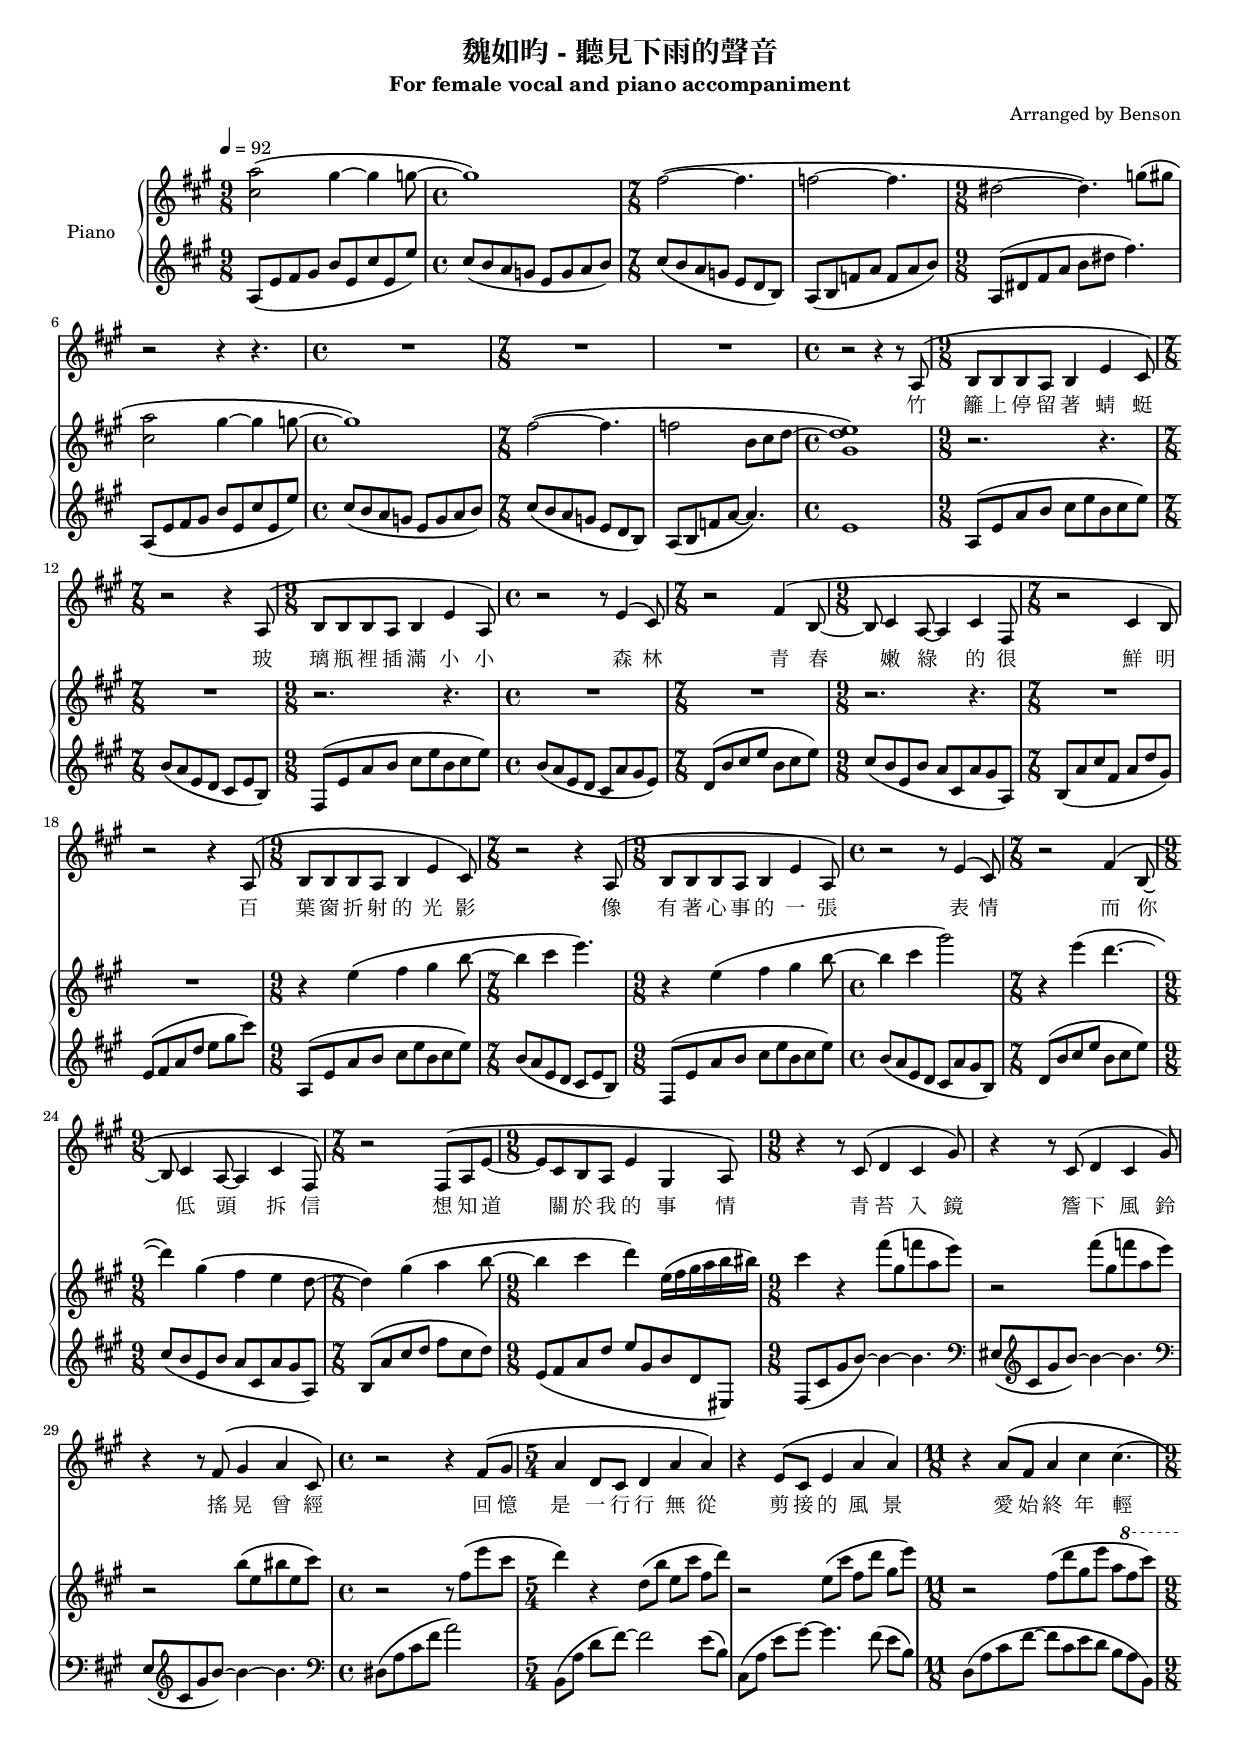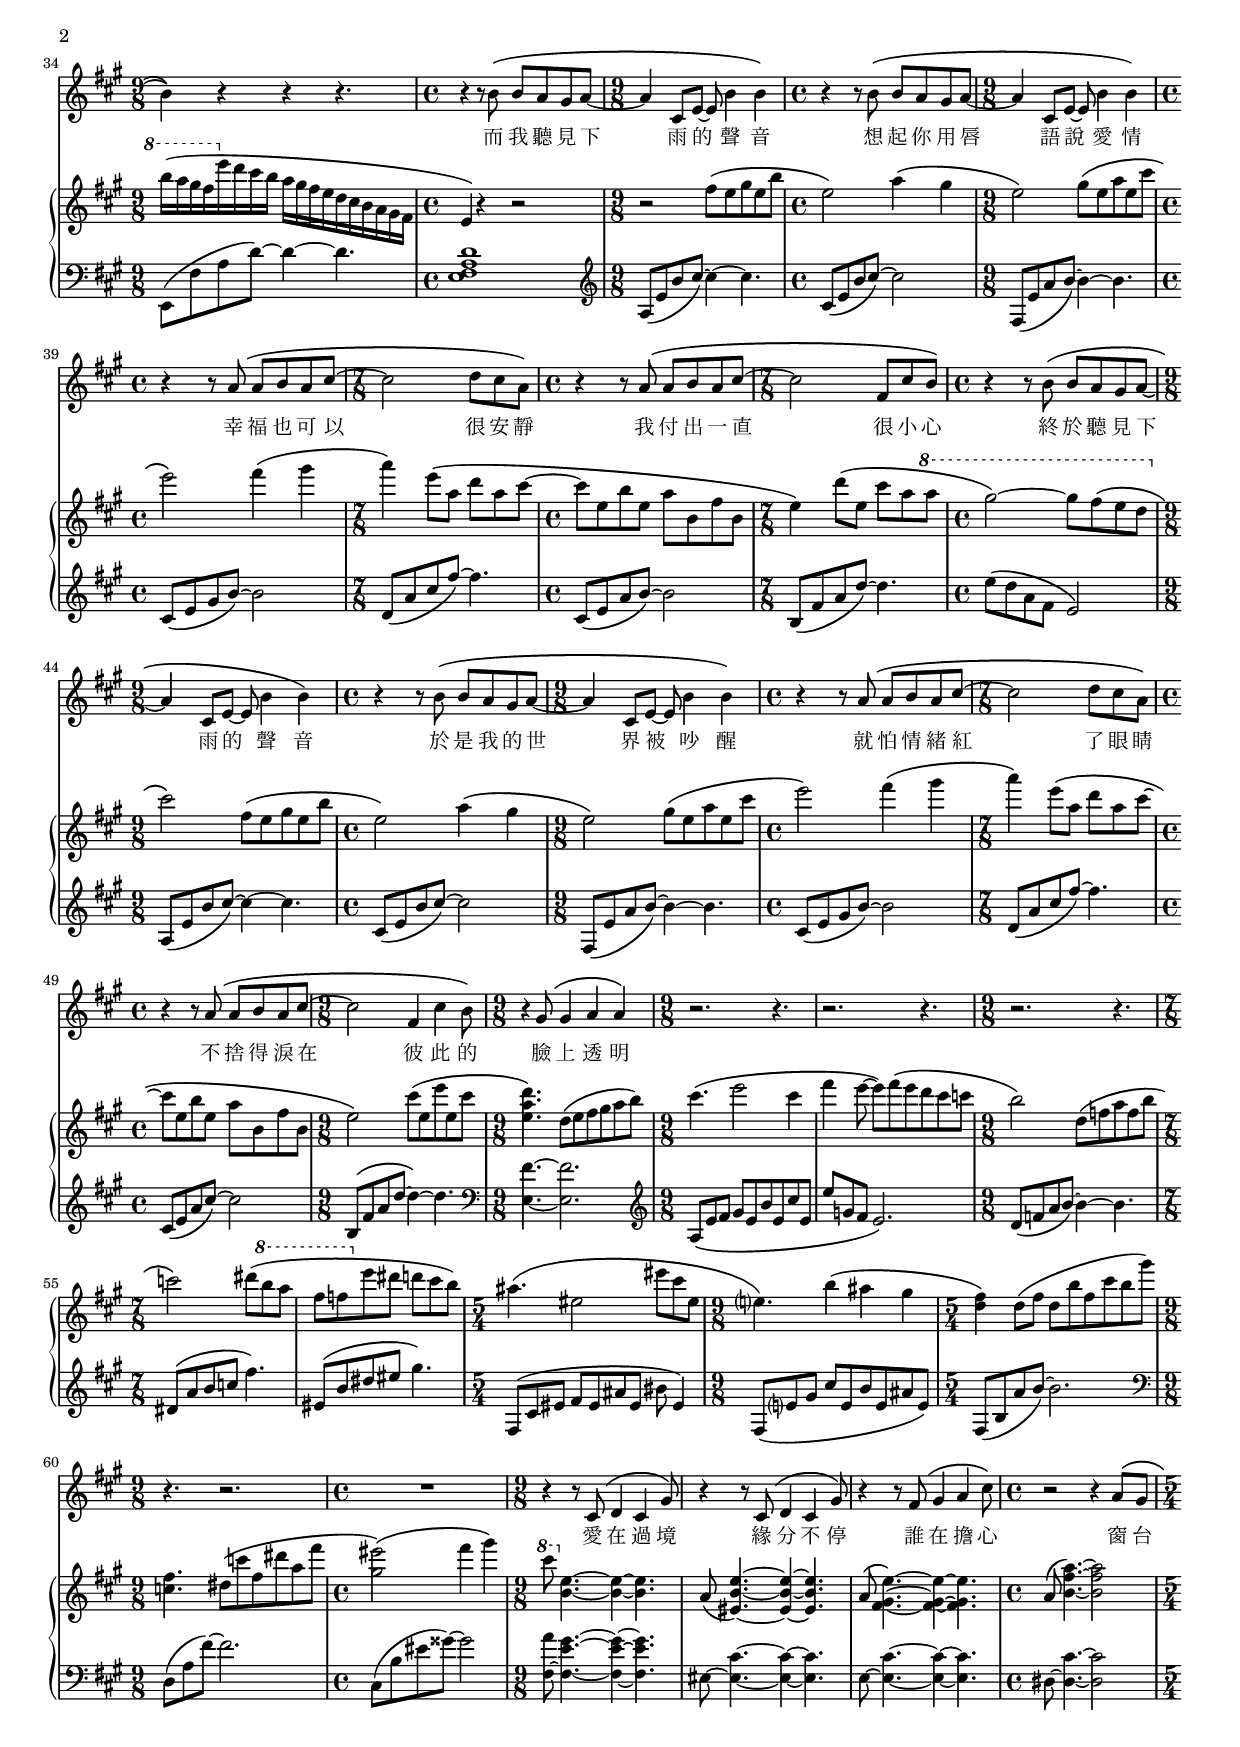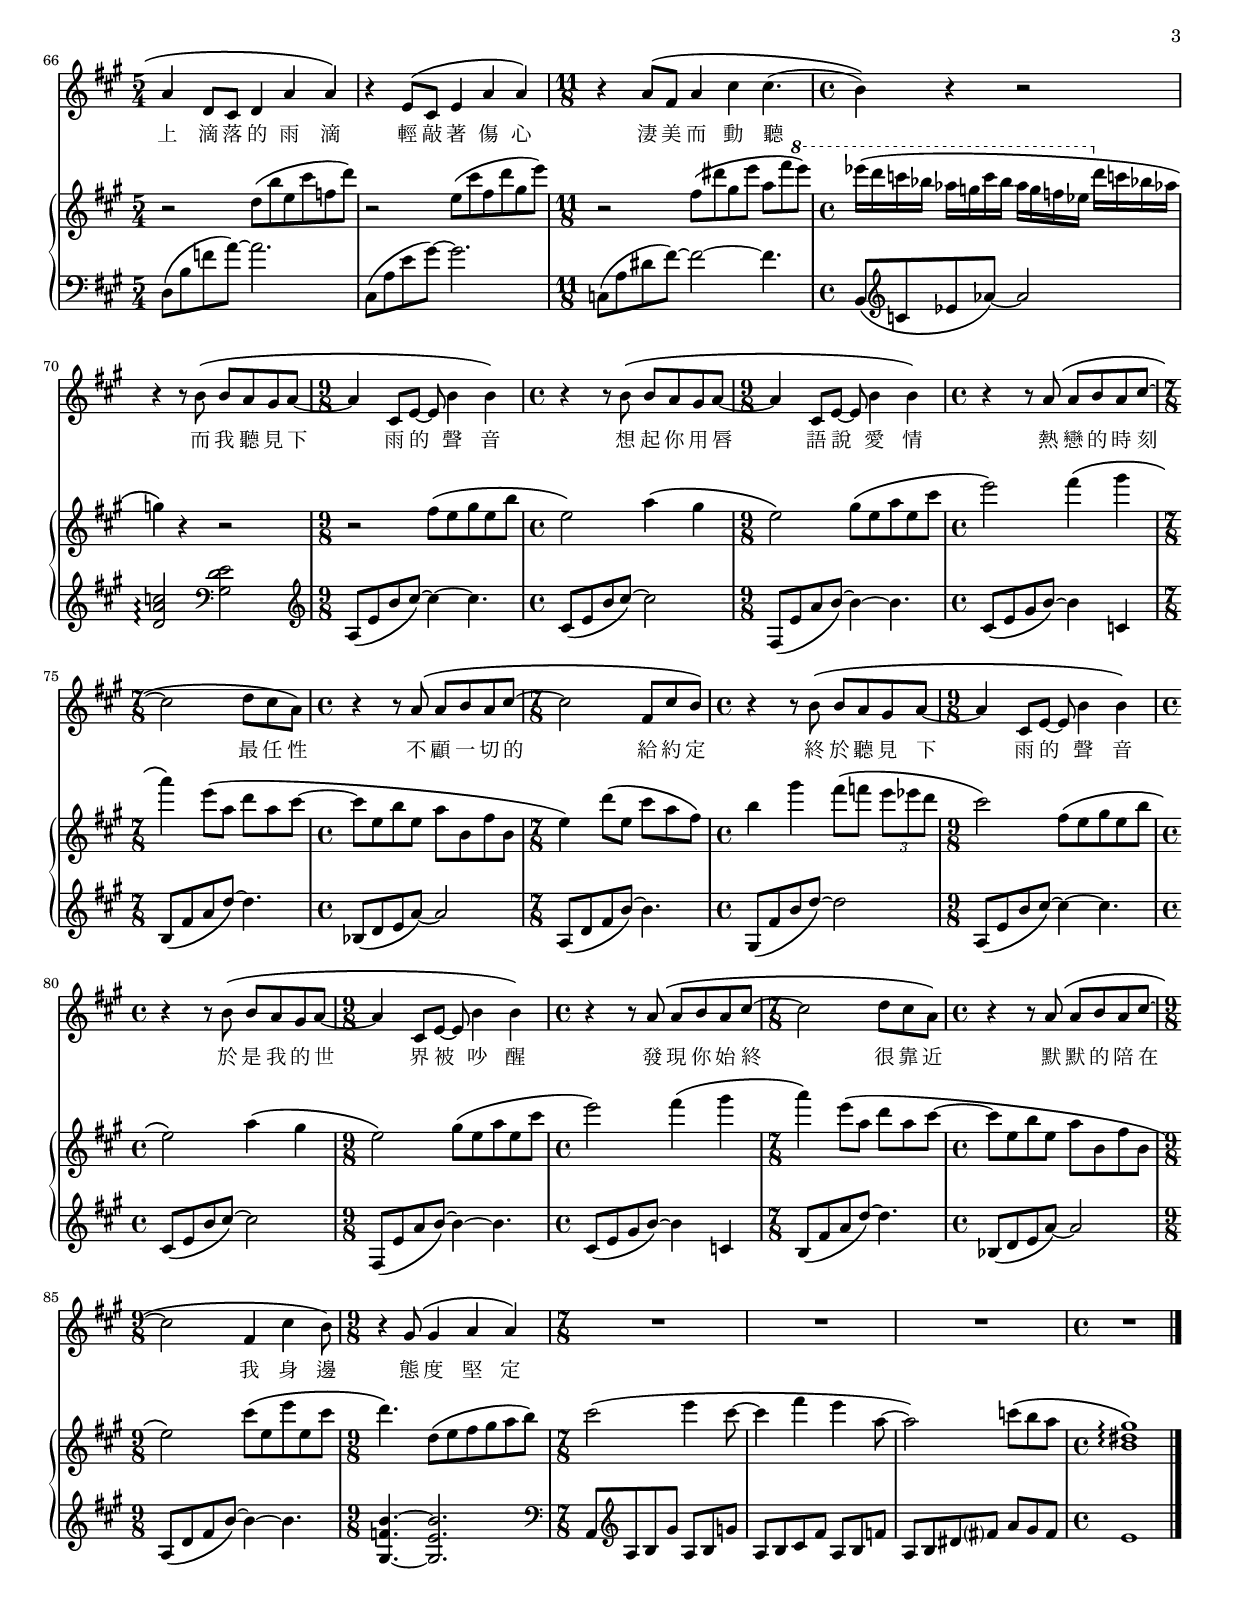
\version "2.18.2"
\include "articulate.ly"
#(set-global-staff-size 16)

%%%%%%%%%%%%%%%%%%%%%%%%%%%%%%%%%%%%%%%%%%%%%%%%%%%%%%%%%%%%%%%%%%%%%%%%%%%%%%%%%%%%%%%%%%
%%  http://lsr.di.unimi.it/LSR/Item?id=445

%LSR by Jay Anderson.
%modyfied by Simon Albrecht on March 2014.
%=> http://lilypond.1069038.n5.nabble.com/LSR-445-error-td160662.html

#(define (octave-up m t)
 (let* ((octave (1- t))
      (new-note (ly:music-deep-copy m))
      (new-pitch (ly:make-pitch
        octave
        (ly:pitch-notename (ly:music-property m 'pitch))
        (ly:pitch-alteration (ly:music-property m 'pitch)))))
  (set! (ly:music-property new-note 'pitch) new-pitch)
  new-note))

#(define (octavize-chord elements t)
 (cond ((null? elements) elements)
     ((eq? (ly:music-property (car elements) 'name) 'NoteEvent)
       (cons (car elements)
             (cons (octave-up (car elements) t)
                   (octavize-chord (cdr elements) t))))
     (else (cons (car elements) (octavize-chord (cdr elements ) t)))))

#(define (octavize music t)
 (if (eq? (ly:music-property music 'name) 'EventChord)
       (ly:music-set-property! music 'elements (octavize-chord
(ly:music-property music 'elements) t)))
 music)

makeOctaves = #(define-music-function (parser location arg mus) (integer? ly:music?)
 (music-map (lambda (x) (octavize x arg)) (event-chord-wrap! mus)))
%%%%%%%%%%%%%%%%%%%%%%%%%%%%%%%%%%%%%%%%%%%%%%%%%%%%%%%%%%%%%%%%%%%%%%%%%%%%%%%%%%%%%%%%%%

cr = \change Staff = "right"
cl = \change Staff = "left"
rhMark = \markup { 
  \path #0.1 #'((moveto -1 0)(rlineto 0 -1.5)(rlineto 0.5 0))
}

\header {
  title = "魏如昀 - 聽見下雨的聲音"
  subtitle = "For female vocal and piano accompaniment"
  arranger = "Arranged by Benson"
}

meter-nine-four-plus-five = \overrideTimeSignatureSettings
        9/8        % timeSignatureFraction
        1/8        % baseMomentFraction
        #'(4 5)    % beatStructure
        #'()       % beamExceptions
meter-nine-three-plus-six = \overrideTimeSignatureSettings
        9/8        % timeSignatureFraction
        1/8        % baseMomentFraction
        #'(3 6)    % beatStructure
        #'()       % beamExceptions
meter-seven-four-plus-three = \overrideTimeSignatureSettings
        7/8        % timeSignatureFraction
        1/8        % baseMomentFraction
        #'(4 3)    % beatStructure
        #'()       % beamExceptions
meter-eleven-four-plus-three = \overrideTimeSignatureSettings
        11/8        % timeSignatureFraction
        1/8        % baseMomentFraction
        #'(4 4 3)    % beatStructure
        #'()       % beamExceptions
meter-five-episode = \overrideTimeSignatureSettings
        10/8        % timeSignatureFraction
        1/8        % baseMomentFraction
        #'(3 4 3)    % beatStructure
        #'()       % beamExceptions
meter-five-two-plus-three = \overrideTimeSignatureSettings
        5/4        % timeSignatureFraction
        1/4        % baseMomentFraction
        #'(2 3)    % beatStructure
        #'()       % beamExceptions

melody-intro = \relative c {
  \time 9/8
  r2 r4 r4.
  \time 4/4
  R1
  \time 7/8
  R2..
  R2..
  \time 9/8
  r2 r4 r4.

  r2 r4 r4.
  \time 4/4
  R1
  \time 7/8
  R2..
  R2..
}

melody-verse-one = \relative c' {
  \time 4/4
	r2 r4 r8
	a8\(
	\time 9/8
  % \time #'(4 2 3) 9/8
	b8 b b a b4 e cis8\)
	\time 7/8
	r2 r4 a8\(
	\time 9/8
	b8 b b a b4 e a,8\)
	\time 4/4
	r2 r8 e'4\( cis8\)
	\time 7/8
	r2 fis4\( b,8~
	\time 9/8
	b8 cis4 a8~ a4 cis fis,8
	\time 7/8
	r2 cis'4 b8\)

	r2 r4 a8\(
	\time 9/8
	b8 b b a b4 e cis8\)
	\time 7/8
	r2 r4 a8\(
	\time 9/8
	b8 b b a b4 e a,8\)
	\time 4/4
	r2 r8 e'4\( cis8\)
	\time 7/8
	r2 fis4\( b,8~
	\time 9/8
	b8 cis4 a8~ a4 cis fis,8\)
	\time 7/8
	r2 fis8\( a e'~
	\time 9/8
	e8 cis b a e'4 gis, a8\)
}

melody-bridge-two = \relative c' {
	\time 9/8
	r4 r8 cis\( d4 cis gis'8\)
	r4 r8 cis,\( d4 cis gis'8\)
	r4 r8 fis\( gis4 a cis8\)
	\time 4/4
	r2 r4 a8\( gis
	\time 5/4
	a4 d,8 cis d4 a' a\)
	r4 e8\( cis e4 a a\)
  \time 11/8
	r4 a8\( fis a4 cis cis4.(
	\time 4/4
	b4)\)  r4 r2
}

melody-bridge-one = \relative c' {
	\time 9/8
	r4 r8 cis\( d4 cis gis'8\)
	r4 r8 cis,\( d4 cis gis'8\)
	r4 r8 fis\( gis4 a cis,8\)
	\time 4/4
	r2 r4 fis8\( gis
	\time 5/4
	a4 d,8 cis d4 a' a\)
	r4 e8\( cis e4 a a\)
	\time 11/8
	r4 a8\( fis a4 cis cis4.(
	\time 9/8
	b4)\)  r4 r4 r4.
	\time 4/4
}

melody-chorus-one = \relative c'' {
	r4 r8 b\( b a gis a~
	\time 9/8
	a4 cis,8 e~ e b'4 b\)
	\time 4/4
	r4 r8 b\( b a gis a~
	\time 9/8
	a4 cis,8 e~ e b'4 b\)
	\time 4/4
	r4 r8 a\( a b a cis~
	\time 7/8
	cis2 d8 cis a\)
	\time 4/4
	r4 r8 a\( a b a cis~
	\time 7/8
	cis2 fis,8 cis' b\)
	\time 4/4
	r4 r8 b\( b a gis a~
	\time 9/8
	a4 cis,8 e~ e b'4 b\)
	\time 4/4
	r4 r8 b\( b a gis a~
	\time 9/8
	a4 cis,8 e~ e b'4 b\)
	\time 4/4
	r4 r8 a\( a b a cis~
	\time 7/8
	cis2 d8 cis a\)
	\time 4/4
	r4 r8 a\( a b a cis~
	\time 9/8
	cis2 fis,4 cis' b8\)
	r4 gis8\( gis4 a a\)
}

melody-episode = \relative c' {
  \time 9/8
  \repeat unfold 3 {
    r2. r4.
  }
  \time 7/8
  \repeat unfold 2 {
    r2 r4.
  }
  \time 5/4
  r4. r2 r4.
  \time 9/8
  r4. r2.
  \time 5/4
  r4. r2 r4.
  \time 9/8
  r4. r2.
  \time 4/4
  R1
}

melody-outro = \relative c {
  \time 7/8
  R2..
  R2..
  R2..
  \time 4/4
  R1
}

melody = \relative c' {
  \phrasingSlurUp
  \meter-nine-four-plus-five
  \meter-seven-four-plus-three
  \meter-eleven-four-plus-three
	\key a \major
	\time 7/8
  \tempo 4 = 92
  \melody-intro
  \melody-verse-one
  \melody-bridge-one
  \melody-chorus-one
  \melody-episode
  \melody-bridge-two
  \melody-chorus-one
  \melody-outro
  \bar "|."
}

upper-intro = \relative c''' {
  \time 9/8
  <a cis,>2\( gis4~ gis g8~ 
  \time 4/4
  g1\)
  \time 7/8
  fis2~\( fis4.
  f2~ f4.
  \time 9/8
  dis2~ dis4.\) g8\( gis

  <a cis,>2 gis4~ gis g8~ 
  \time 4/4
  g1\)
  \time 7/8
  fis2~\( fis4.
  f2 b,8 cis d~
  \time 4/4
  <e d gis,>1\)
}

lower-intro = \relative c' {
  \clef treble
  \time 9/8
  a8\( e' fis gis b e, cis' e, e'\)
  \time 4/4
  cis8\( b a g e g a b\)
  \time 7/8
  cis8\( b a g e d b\)
  a8\( b f' a f a b\)
  \time 9/8
  a,8\( dis fis a b dis fis4.\)

  a,,8\( e' fis gis b e, cis' e, e'\)
  \time 4/4
  cis8\( b a g e g a b\)
  \time 7/8
  cis8\( b a g e d b\)
  a8\( b f' a~ a4.\)
  \time 4/4
  e1
}

upper-verse-one = \relative c' {
  \time 9/8
  r2. r4.
  \time 7/8
  R2..
  \time 9/8
  r2. r4.
  \time 4/4
  R1
  \time 7/8
  R2..
  \time 9/8
  r2. r4.
  \time 7/8
  R2..
  R2..
}

upper-verse-one-b = \relative c'' {
  \time 9/8
  r4 e\( fis gis b8~
  \time 7/8
  b4 cis e4.\)
  \time 9/8
  r4 e,\( fis gis b8~
  \time 4/4
  b4 cis gis'2\)
  \time 7/8
  r4 e\( d4.~
  \time 9/8
  d4\) gis,\( fis e d8~
  \time 7/8
  d4\) gis\( a b8~
  \time 9/8
  b4 cis d\) e,16\( fis gis a b bis\)
}

lower-verse-one = \relative c' {
  \time 9/8
  a8\( e' a b cis e b cis e\)
  \time 7/8
  b8\( a e d cis e b\)
  \time 9/8
  fis8\( e' a b cis e b cis e\)
  \time 4/4
  b8\( a e d cis a' gis e\)
  \time 7/8
  d8\( b' cis e b cis e\)
  \time 9/8
  cis\( b e, b' a cis, a' gis a,\)
  \time 7/8
  b8\( a' cis fis, a d gis,\)
  e8\( fis a d e gis cis\)
}

lower-verse-one-b = \relative c' {
  \time 9/8
  a8\( e' a b cis e b cis e\)
  \time 7/8
  b8\( a e d cis e b\)
  \time 9/8
  fis8\( e' a b cis e b cis e\)
  \time 4/4
  b8\( a e d cis a' gis b,\)
  \time 7/8
  d8\( b' cis e b cis e\)
  \time 9/8
  cis8\( b e, b' a cis, a' gis a,\)
  \time 7/8
  b8\( a' cis d fis cis d\)
  \time 9/8
  e,8\( fis a d e gis, b d, eis,\)
}

upper-bridge-one = \relative c''' {
  \time 9/8
  cis4 r fis8\( gis, f' a, e'\)
  r2 fis8\( gis, f' a, e'\)
  r2 b8\( e, bis' e, cis'\)
  \time 4/4
  r2 r8 fis,\( e' cis
  \time 5/4
  d4\) r d,8\( b' e, cis' fis, d'\)
  r2 e,8\( cis' fis, d' gis, e'\)
  \time 11/8
  r2 fis,8\( d' gis, e' a, \ottava #1 fis' cis'\)
  \time 9/8
  b16\( a gis fis \ottava #0 e d cis b a gis fis e d cis b a gis fis
  \time 4/4
  e4\) r r2
}

lower-bridge-one = \relative c {
  \time 9/8
  fis8\( cis' gis' b~\) b4~ b4.
  \clef bass
  eis,,8\( \clef treble cis' gis' b~\) b4~ b4.
  \clef bass e,,8\( \clef treble cis' gis' b~\) b4~ b4.
  \time 4/4
  \clef bass dis,,8\( a' cis fis a2\)
  \time 5/4
  b,,8\( a' d fis~\) fis2 e8\( b\)
  cis,8\( a' e' gis~\) gis4. fis8\( e b\)
  \time 11/8
  d,8\( a' cis fis~ fis8 cis e d b a b,\)
  \time 9/8
  e, 8\( fis' a d~\) d4~ d4.
  \time 4/4
  <e, fis a d>1
}

upper-chorus-one = \relative c' {
  \meter-nine-four-plus-five
  \time 9/8
  r2 fis'8\( e gis e b'
  \time 4/4
  e,2\) a4\( gis
  \time 9/8
  e2\) gis8\( e a e cis'
  \time 4/4
  e2\) fis4\( gis
  \time 7/8
  a4\) e8\( a, d a cis~
  \time 4/4
  cis8 e, b' e, a b, fis' b,
  \time 7/8
  e4\) d'8\( e, cis' a \ottava #1 a'
  \time 4/4
  gis2~\) gis8 fis\( e d \ottava #0
  \time 9/8
  cis2\) fis,8\( e gis e b'
  \time 4/4
  e,2\) a4\( gis
  \time 9/8
  e2\) gis8\( e a e cis'
  \time 4/4
  e2\) fis4\( gis
  \time 7/8
  a4\) e8\( a, d a cis~
  \time 4/4
  cis8 e, b' e, a b, fis' b,
  \time 9/8
  e2\) cis'8\( e, e' e, cis'
  \meter-nine-three-plus-six
  \time 9/8
  <e, a d>4.\) d8\( e fis gis a b\)
  \meter-nine-four-plus-five
  \time 9/8
}

lower-chorus-one = \relative c' {
  \time 9/8
  \clef treble
  a8\( e' b' cis~\) cis4~ cis4.
  \time 4/4
  cis,8\( e b' cis~\) cis2
  \time 9/8
  fis,,8\(  e' a b~\) b4~ b4.
  \time 4/4
  cis,8\( e gis b~\) b2
  \time 7/8
  d,8\( a' cis fis~\) fis4.
  \time 4/4
  cis,8\( e a b~\) b2
  \time 7/8
  b,8\( fis' a d~\) d4.
  \time 4/4
  e8\( d a fis e2\)
  \time 9/8
  a,8\( e' b' cis~\) cis4~ cis4.
  \time 4/4
  cis,8\( e b' cis~\) cis2
  \time 9/8
  fis,,8\( e' a b~\) b4~ b4.
  \time 4/4
  cis,8\( e gis b~\) b2
  \time 7/8
  d,8\( a' cis fis~\) fis4.
  \time 4/4
  cis,8\( e a cis~\) cis2
  \time 9/8
  b,8\( fis' a d~ d4~\) d4.
  \clef bass
  <e,, fis'>4.~ q2.
}

upper-episode = \relative c''' {
  \time 9/8
  cis4.\( e2 cis4
  \meter-nine-three-plus-six
  fis4 e8~ e\) fis\( e d cis c
  \meter-nine-four-plus-five
  b2\) d,8\( f a f b
  \time 7/8
  c2\) dis8\(
  \ottava #1
  b' a
  fis8 f \ottava #0 e dis d cis b\)
  \time 5/4
  ais4.\( eis2 eis'8[ cis eis,]
  \time 9/8
  e?4.\) b'4\( ais gis
  \time 5/4
  <d fis>4\) d8\( fis d b' fis cis' b gis'\)
  \time 9/8
  <fis, c>4. dis8\( c' fis, dis' a fis'
  \time 4/4
  <eis gis,>2\)\( fis4 gis\)
}

lower-episode = \relative c' {
  \meter-nine-three-plus-six
  \time 9/8
  \clef treble
  a8\( e' fis gis e b' e, cis' e,
  e'8 g, fis e2.\)
  \meter-nine-four-plus-five
  \time 9/8
  d8\( f a b~\) b4~ b4.
  \time 7/8
  dis,8\( a' b c fis4.\)
  eis,8\( b' dis eis gis4.\)
  \time 5/4
  fis,,8[\( cis' eis] fis[ eis ais eis] bis' eis,4\)
  \meter-nine-three-plus-six
  \time 9/8
  fis,8\( e'? gis cis e, b' e, ais e\)
  \meter-five-two-plus-three
  \time 5/4
  fis,8\( b a' b~\) b2.
  \time 9/8
  \clef bass d,,8\( a' fis'~\) fis2.
  \time 4/4
  cis,8\( b' eis gisis~\) gisis2

}

upper-bridge-two = \relative c'''' {
  \time 9/8
  \ottava #1
  cis8 \ottava #0 <b,, e>4.~ q4~ q4.
  a8\( <eis b' e>4.~\) q4~ q4.
  a8\( <fis gis e'>4.~\) q4~ q4.
  \time 4/4
  a8\( <b fis' a>4.~\) q2
  \time 5/4
  r2 d8\( b' e, cis' f, d'\)
  r2 e,8\( cis' fis, d' gis, e'\)
  \time 11/8
  r2 fis,8\( dis' gis, e' a, fis' \ottava #1 e'\)
  \time 4/4
  ees16\( d c bes aes g c bes aes g f ees \ottava #0 d c bes aes
  g4\) r4 r2
}

lower-bridge-two = \relative c {
  \clef bass
  \time 9/8
  <fis a'>8~ <fis e' gis>4.~ q4~ q4.
  eis8~ <eis cis'>4.~ q4~ q4.
  e8~ <e cis'>4.~ q4~ q4.
  \time 4/4
  dis8~ <dis cis'>4.~ q2
  \time 5/4
  d8\( b' f' a~\) a2.
  cis,,8\( a' e' gis~\) gis2.
  \time 11/8
  c,,8\( a' dis fis~\) fis2~ fis4.
  \time 4/4
  b,,8\(
  \clef treble
  c' ees aes~\) aes2
  <d, a' c>2\arpeggio
  \clef bass <gis, d' e>
}

upper-chorus-two = \relative c' {
  \meter-nine-four-plus-five
  \time 9/8
  r2 fis'8\( e gis e b'
  \time 4/4
  e,2\) a4\( gis
  \time 9/8
  e2\) gis8\( e a e cis'
  \time 4/4
  e2\) fis4\( gis
  \time 7/8
  a4\) e8\( a, d a cis~
  \time 4/4
  cis8 e, b' e, a b, fis' b,
  \time 7/8
  e4\) d'8\( e, cis' a fis\)
  \time 4/4
  b4 gis' fis8\( f \tuplet 3/2 4 { e ees d }
  \time 9/8
  cis2\) fis,8\( e gis e b'
  \time 4/4
  e,2\) a4\( gis
  \time 9/8
  e2\) gis8\( e a e cis'
  \time 4/4
  e2\) fis4\( gis
  \time 7/8
  a4\) e8\( a, d a cis~
  \time 4/4
  cis8 e, b' e, a b, fis' b,
  \time 9/8
  e2\) cis'8\( e, e' e, cis'
  \meter-nine-three-plus-six
  \time 9/8
  d4.\) d,8\( e fis gis a b\)
  \meter-nine-four-plus-five
  \time 9/8
}

lower-chorus-two = \relative c' {
  \time 9/8
  \clef treble
  a8\( e' b' cis~\) cis4~ cis4.
  \time 4/4
  cis,8\( e b' cis~\) cis2
  \time 9/8
  fis,,8\(  e' a b~\) b4~ b4.
  \time 4/4
  cis,8\( e gis b~\) b4 c,
  \time 7/8
  b8\( fis' a d~\) d4.
  \time 4/4
  bes,8\( d e a~\) a2
  \time 7/8
  a,8\( d fis b~\) b4.
  \time 4/4
  gis,8\( fis' b d~\) d2
  \time 9/8
  a,8\( e' b' cis~\) cis4~ cis4.
  \time 4/4
  cis,8\( e b' cis~\) cis2
  \time 9/8
  fis,,8\( e' a b~\) b4~ b4.
  \time 4/4
  cis,8\( e gis b~\) b4 c,
  \time 7/8
  b8\( fis' a d~\) d4.
  \time 4/4
  bes,8\( d e a~\) a2
  \time 9/8
  a,8\( d fis b~\) b4~ b4.
  <gis, f' b>4.~ <gis e' b'>2.
}

upper-outro = \relative c''' {
  \time 7/8
  cis2\( e4 cis8~
  cis4 fis4 e a,8~
  a2\) c8\( b a
  \time 4/4
  <gis dis b>1\arpeggio\)
}

lower-outro = \relative c {
  \clef bass
  \time 7/8
  a8 \clef treble a' b gis' a, b g'
  a, b cis fis a, b f'
  a, b dis fis? a gis fis
  \time 4/4
  e1
}

upper = \relative c' {
  \meter-nine-four-plus-five
  \meter-seven-four-plus-three
  \meter-eleven-four-plus-three
  \clef treble
  \tempo 4 = 92
  \key a \major
  \upper-intro
  \upper-verse-one
  \upper-verse-one-b
  \upper-bridge-one
  \upper-chorus-one
  \upper-episode
  \upper-bridge-two
  \upper-chorus-two
  \upper-outro
  \bar "|."
}

lower = \relative c {
  \meter-nine-four-plus-five
  \meter-seven-four-plus-three
  \meter-eleven-four-plus-three
  \clef treble
  \time 7/8
  \key a \major
  \lower-intro
  \lower-verse-one
  \lower-verse-one-b
  \lower-bridge-one
  \lower-chorus-one
  \lower-episode
  \lower-bridge-two
  \lower-chorus-two
  \lower-outro
  \bar "|."
}

pedals = {
  % verse one
  s2..
  s1\sustainOn
  s1
  s1\sustainOff\sustainOn
  s1
  s2..\sustainOff\sustainOn
  s2.\sustainOff\sustainOn s4.
  s2..\sustainOff\sustainOn
  s2..\sustainOff\sustainOn

  s1\sustainOn
  s1
  s1\sustainOff\sustainOn
  s1
  s2..\sustainOff\sustainOn
  s2.\sustainOff\sustainOn s4.
  s2..\sustainOff\sustainOn
  s2\sustainOff\sustainOn s4\sustainOff\sustainOn s4.

  % bridge
  s2.\sustainOff\sustainOn s4.
  s2.\sustainOff\sustainOn s4.
  s2.\sustainOff\sustainOn s4.
  s1\sustainOff\sustainOn
  s2.\sustainOff\sustainOn s2
  s2.\sustainOff\sustainOn s2
  s2.\sustainOff\sustainOn s4 s4.
  s2.\sustainOff\sustainOn s4.
  s1\sustainOff

  % chorus
  s2.\sustainOn s4.
  s1\sustainOff\sustainOn
  s2.\sustainOff\sustainOn s4.
  s1\sustainOff\sustainOn
  s2..\sustainOff\sustainOn
  s1\sustainOff\sustainOn
  s2..\sustainOff\sustainOn
  s1\sustainOff\sustainOn

  s2.\sustainOff\sustainOn s4.
  s1\sustainOff\sustainOn
  s2.\sustainOff\sustainOn s4.
  s1\sustainOff\sustainOn
  s2..\sustainOff\sustainOn
  s1\sustainOff\sustainOn
  s2.\sustainOff\sustainOn s4.
  s2.\sustainOff\sustainOn s4.

  % episode
  s2.\sustainOff\sustainOn s4.
  s2.\sustainOff\sustainOn s4.
  s2.\sustainOff\sustainOn s4.
  s2..\sustainOff\sustainOn
  s2..\sustainOff\sustainOn
  s2.\sustainOff\sustainOn s2
  s2.\sustainOff\sustainOn s4.
  s2.\sustainOff\sustainOn s2
  s2.\sustainOff\sustainOn s4.
  s1\sustainOff\sustainOn

  % bridge
  s2.\sustainOff\sustainOn s4.
  s2.\sustainOff\sustainOn s4.
  s2.\sustainOff\sustainOn s4.
  s1\sustainOff\sustainOn
  s2.\sustainOff\sustainOn s2
  s2.\sustainOff\sustainOn s2
  s2.\sustainOff\sustainOn s4 s4.
  s2.\sustainOff\sustainOn s4.
  s1\sustainOff\sustainOn

  % chorus
  s2.\sustainOff\sustainOn s4.
  s1\sustainOff\sustainOn
  s2.\sustainOff\sustainOn s4.
  s1\sustainOff\sustainOn
  s2..\sustainOff\sustainOn
  s1\sustainOff\sustainOn
  s2..\sustainOff\sustainOn
  s1\sustainOff\sustainOn

  s2.\sustainOff\sustainOn s4.
  s1\sustainOff\sustainOn
  s2.\sustainOff\sustainOn s4.
  s1\sustainOff\sustainOn
  s2..\sustainOff\sustainOn
  s1\sustainOff\sustainOn
  s2.\sustainOff\sustainOn s4.
  s2.\sustainOff\sustainOn s4.

  % outro
  s2..\sustainOff\sustainOn
  s2..\sustainOff\sustainOn
  s2..\sustainOff\sustainOn
  s1\sustainOff
}

dynamics = {
}

lyricsmain = \lyricmode {
  竹 籬 上 停 留 著 蜻 蜓
  玻 璃 瓶 裡 插 滿 小 小 森 林
  青 春 嫩 綠 的 很 鮮 明
  百 葉 窗 折 射 的 光 影
  像 有 著 心 事 的 一 張 表 情
  而 你 低 頭 拆 信
  想 知 道 關 於 我 的 事 情
  青 苔 入 鏡 簷 下 風 鈴 搖 晃 曾 經
  回 憶 是 一 行 行 無 從
  剪 接 的 風 景 愛 始 終 年 輕
  而 我 聽 見 下 雨 的 聲 音
  想 起 你 用 唇 語 說 愛 情
  幸 福 也 可 以 很 安 靜
  我 付 出 一 直 很 小 心
  終 於 聽 見 下 雨 的 聲 音
  於 是 我 的 世 界 被 吵 醒
  就 怕 情 緒 紅 了 眼 睛
  不 捨 得 淚 在 彼 此 的 臉 上 透 明
  愛 在 過 境 緣 分 不 停 誰 在 擔 心
  窗 台 上 滴 落 的 雨 滴
  輕 敲 著 傷 心 淒 美 而 動 聽
  而 我 聽 見 下 雨 的 聲 音
  想 起 你 用 唇 語 說 愛 情
  熱 戀 的 時 刻 最 任 性
  不 顧 一 切 的 給 約 定
  終 於 聽 見 下 雨 的 聲 音
  於 是 我 的 世 界 被 吵 醒
  發 現 你 始 終 很 靠 近
  默 默 的 陪 在 我 身 邊 態 度 堅 定
}

\paper {
  page-breaking = #ly:page-turn-breaking
}
\score {
  <<
    \new Staff = "melodystaff" <<
      \set Staff.instrumentName = #"Vocal"
      \new Voice = "melody" {
        \melody
      }
      \context Lyrics = "lyrics" { \lyricsto "melody" { \lyricsmain } }
    >>
    \new PianoStaff <<
      \set PianoStaff.instrumentName = #"Piano"
      \new Staff = "right" {
        \upper
        % \articulate << \upper \pedals >>
      }
      \new Dynamics = "Dynamics_pf" \dynamics
      \new Staff = "left" {
        \lower
        % \articulate << \lower \pedals >>
      }
    >>
  >>
  \layout {
    \context {
      % add the RemoveEmptyStaffContext that erases rest-only staves
      \Staff \RemoveEmptyStaves
    }
    \context {
      % add the RemoveEmptyStaffContext that erases rest-only staves
      % \Dynamics \RemoveEmptyStaves
    }
    \context {
      \Score
      % Remove all-rest staves also in the first system
      \override VerticalAxisGroup.remove-first = ##t
      % If only one non-empty staff in a system exists, still print the starting bar
      \override SystemStartBar.collapse-height = #1
    }
    \context {
      \ChordNames
      \override ChordName #'font-size = #-3
    }
  }
}

\score {
  <<
    \new Staff = "melodystaff" <<
      \set Staff.midiInstrument = #"electric guitar (clean)"
      \set Staff.instrumentName = #"Vocal"
      \set Staff.midiMinimumVolume = #0.6
      \set Staff.midiMaximumVolume = #0.7
      \new Voice = "melody" {
        \melody
      }
      \context Lyrics = "lyrics" { \lyricsto "melody" { \lyricsmain } }
    >>
    \new PianoStaff <<
      \set PianoStaff.instrumentName = #"Piano"
      \new Staff = "right" {
        \set Staff.midiInstrument = #"acoustic grand"
        \set Staff.midiMinimumVolume = #0.6
        \set Staff.midiMaximumVolume = #0.7
        % \upper
        \articulate << \upper \pedals >>
      }
      \new Dynamics = "Dynamics_pf" \dynamics
      \new Staff = "left" {
        \set Staff.midiInstrument = #"acoustic grand"
        \set Staff.midiMinimumVolume = #0.6
        \set Staff.midiMaximumVolume = #0.7
        % \lower
        \articulate << \lower \pedals >>
      }
    >>
  >>
  \midi {
    \context {
      \ChordNameVoice \remove Note_performer
    }
  }
}

\book {
\bookOutputSuffix "no-vocal"
\score {
  <<
    \new PianoStaff <<
      \set PianoStaff.instrumentName = #"Piano"
      \new Staff = "right" {
        \set Staff.midiInstrument = #"acoustic grand"
        \set Staff.midiMinimumVolume = #0.3
        \set Staff.midiMaximumVolume = #0.7
        \articulate << \upper \pedals >>
      }
      \new Dynamics = "Dynamics_pf" \dynamics
      \new Staff = "left" {
        \set Staff.midiInstrument = #"acoustic grand"
        \set Staff.midiMinimumVolume = #0.3
        \set Staff.midiMaximumVolume = #0.7
        \articulate << \lower \pedals >>
      }
    >>
  >>
  \midi {
    \context {
      \ChordNameVoice \remove Note_performer
    }
  }
}
}
